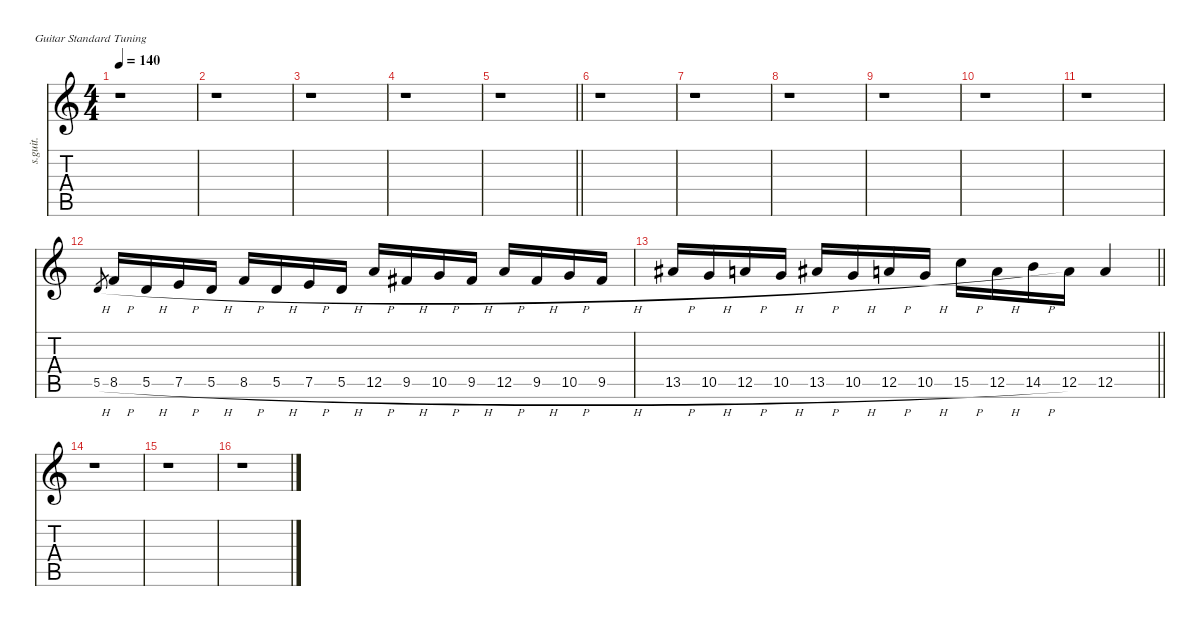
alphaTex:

\defaultSystemsLayout 4
\hideDynamics
\bracketExtendMode nobrackets
\otherSystemsTrackNameOrientation horizontal
\track ("Gtr. II" "s.guit.") {defaultSystemsLayout 8 instrument overdrivenguitar}
\staff {score tabs}
\tuning (E4 B3 G3 D3 A2 E2)
\ts (4 4)
\tempo 140
\clef g2
\ks aminor
r.1{dy f beam Down} |
r.1{beam Down} |
r.1{beam Down} |
r.1{beam Down} |
\barLineRight lightlight
r.1{beam Down} |
r.1{beam Down} |
r.1{beam Down} |
r.1{beam Down} |
r.1{beam Down} |
r.1{beam Down} |
r.1{beam Down} |
5.5{h}.8{gr dy mp beam Up} 8.5{h}.16{dy mf beam Up} 5.5{h}.16{beam Up} 7.5{h}.16{beam Up} 5.5{h}.16{beam Up} 8.5{h}.16{beam Up} 5.5{h}.16{beam Up} 7.5{h}.16{beam Up} 5.5{h}.16{beam Up} 12.5{h}.16{beam Up} 9.5{h acc #}.16{beam Up} 10.5{h}.16{beam Up} 9.5{h acc #}.16{beam Up} 12.5{h}.16{beam Up} 9.5{h acc #}.16{beam Up} 10.5{h}.16{beam Up} 9.5{h acc #}.16{beam Up} |
\barLineRight lightlight
13.5{h acc #}.16{beam Up} 10.5{h}.16{beam Up} 12.5{h}.16{beam Up} 10.5{h}.16{beam Up} 13.5{h acc #}.16{beam Up} 10.5{h}.16{beam Up} 12.5{h}.16{beam Up} 10.5{h}.16{beam Up} 15.5{h}.16{beam Down} 12.5{h}.16{beam Down} 14.5{h}.16{beam Down} 12.5.16{beam Down} 12.5.4{beam Up} |
r.1{beam Down} |
r.1{beam Down} |
r.1{beam Down}
